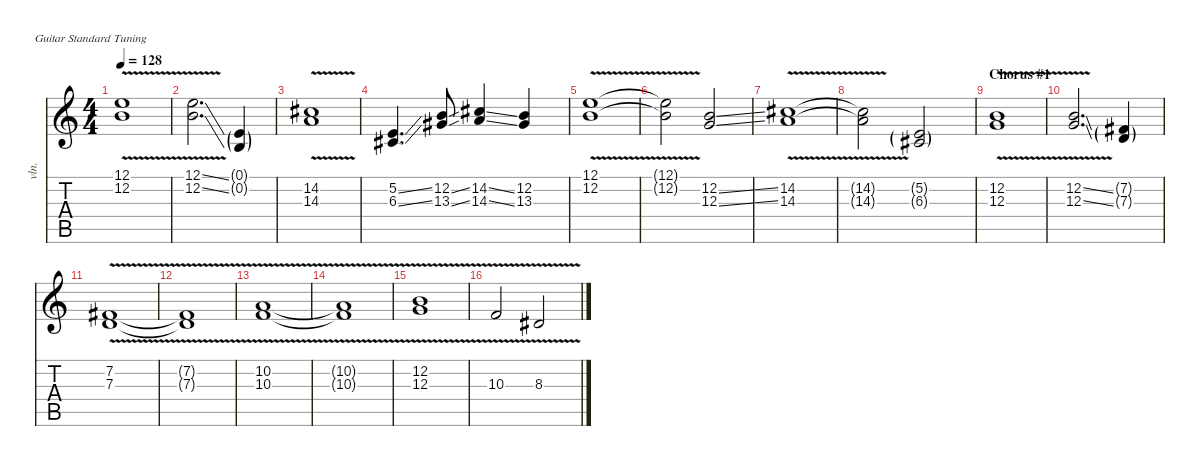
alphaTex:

\defaultSystemsLayout 4
\hideDynamics
\bracketExtendMode nobrackets
\otherSystemsTrackNameOrientation horizontal
\track ("Slide Guitar 1" "vln.") {instrument violin}
\staff {score tabs}
\tuning (E4 B3 G3 D3 A2 E2)
\ts (4 4)
\tempo 128
\clef g2
\ks c
(12.1{v} 12.2{v}).1{dy f beam Down} |
(12.1{v ss} 12.2{v ss}).2{d beam Down} (0.1{g} 0.2{g}).4{dy p beam Up} |
(14.2{v acc #} 14.3{v}).1{dy f beam Down} |
(5.2{ss} 6.3{ss acc #}).4{d beam Up} (12.2{ss} 13.3{ss acc #}).8{beam Up} (14.2{ss acc #} 14.3{ss}).4{beam Up} (12.2 13.3{acc #}).4{beam Up} |
(12.1{v} 12.2{v}).1{beam Down} |
(12.1{v t} 12.2{v t}).2{beam Down} (12.2{ss} 12.3{ss}).2{beam Up} |
(14.2{v acc #} 14.3{v}).1{beam Down} |
(14.2{v t acc #} 14.3{v t}).2{beam Down} (5.2{g} 6.3{g acc #}).2{beam Up} |
\section ("" "Chorus #1")
(12.2{v} 12.3{v}).1{beam Up} |
(12.2{v ss} 12.3{v ss}).2{d beam Up} (7.2{g acc #} 7.3{g}).4{beam Up} |
(7.2{v acc #} 7.3{v}).1{beam Up} |
(7.2{v t acc #} 7.3{v t}).1{beam Up} |
(10.2{v} 10.3{v}).1{beam Up} |
(10.2{v t} 10.3{v t}).1{beam Up} |
(12.2{v} 12.3{v}).1{beam Up} |
10.3{v}.2{beam Up} 8.3{v acc #}.2{beam Up}
